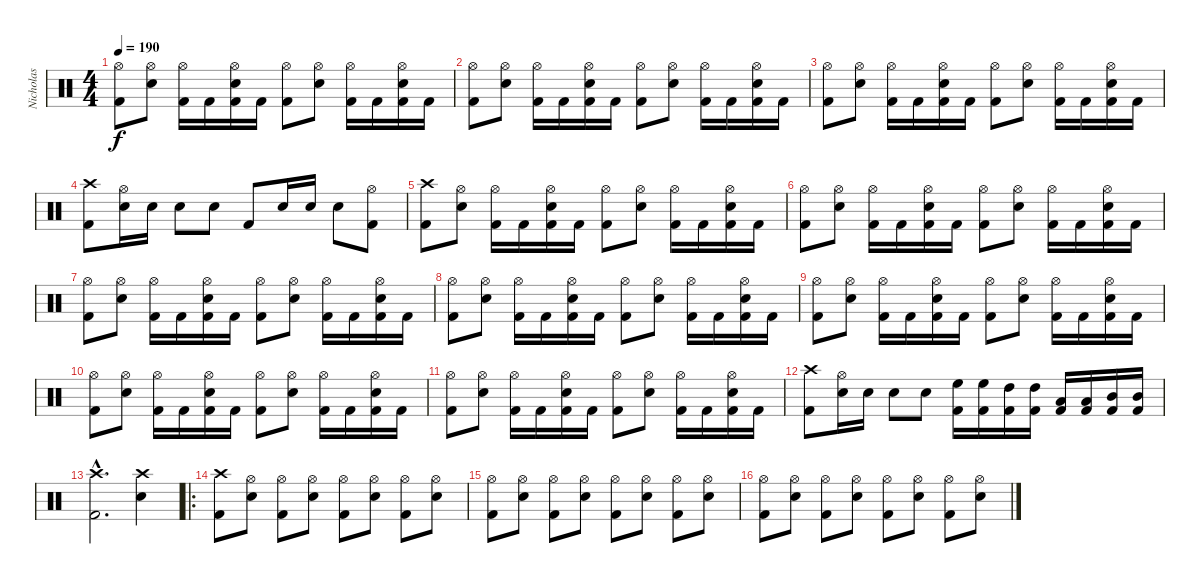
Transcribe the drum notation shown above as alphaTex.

\track ("Nicholas" "Nicholas") {instrument percussion}
\staff {score}
\articulation defaults
\ts (4 4)
\tempo 190
\clef neutral
\ks c
("Kick (hit) 2" "Hi-Hat (open)").8{dy f} ("Snare (hit) 2" "Hi-Hat (open)").8 ("Kick (hit) 2" "Hi-Hat (open)").16 "Kick (hit) 2".16 ("Kick (hit) 2" "Snare (hit) 2" "Hi-Hat (open)").16 "Kick (hit) 2".16 ("Kick (hit) 2" "Hi-Hat (open)").8 ("Snare (hit) 2" "Hi-Hat (open)").8 ("Kick (hit) 2" "Hi-Hat (open)").16 "Kick (hit) 2".16 ("Kick (hit) 2" "Snare (hit) 2" "Hi-Hat (open)").16 "Kick (hit) 2".16 |
("Kick (hit) 2" "Hi-Hat (open)").8 ("Snare (hit) 2" "Hi-Hat (open)").8 ("Kick (hit) 2" "Hi-Hat (open)").16 "Kick (hit) 2".16 ("Kick (hit) 2" "Snare (hit) 2" "Hi-Hat (open)").16 "Kick (hit) 2".16 ("Kick (hit) 2" "Hi-Hat (open)").8 ("Snare (hit) 2" "Hi-Hat (open)").8 ("Kick (hit) 2" "Hi-Hat (open)").16 "Kick (hit) 2".16 ("Kick (hit) 2" "Snare (hit) 2" "Hi-Hat (open)").16 "Kick (hit) 2".16 |
("Kick (hit) 2" "Hi-Hat (open)").8 ("Snare (hit) 2" "Hi-Hat (open)").8 ("Kick (hit) 2" "Hi-Hat (open)").16 "Kick (hit) 2".16 ("Kick (hit) 2" "Snare (hit) 2" "Hi-Hat (open)").16 "Kick (hit) 2".16 ("Kick (hit) 2" "Hi-Hat (open)").8 ("Snare (hit) 2" "Hi-Hat (open)").8 ("Kick (hit) 2" "Hi-Hat (open)").16 "Kick (hit) 2".16 ("Kick (hit) 2" "Snare (hit) 2" "Hi-Hat (open)").16 "Kick (hit) 2".16 |
("Kick (hit) 2" "Crash high (hit)").8 ("Snare (hit) 2" "Hi-Hat (open)").16 "Snare (hit) 2".16 "Snare (hit) 2".8 "Snare (hit) 2".8 "Kick (hit) 2".8 "Snare (hit) 2".16 "Snare (hit) 2".16 "Snare (hit) 2".8 ("Kick (hit) 2" "Hi-Hat (open)").8 |
("Kick (hit) 2" "Crash high (hit)").8 ("Snare (hit) 2" "Hi-Hat (open)").8 ("Kick (hit) 2" "Hi-Hat (open)").16 "Kick (hit) 2".16 ("Kick (hit) 2" "Snare (hit) 2" "Hi-Hat (open)").16 "Kick (hit) 2".16 ("Kick (hit) 2" "Hi-Hat (open)").8 ("Snare (hit) 2" "Hi-Hat (open)").8 ("Kick (hit) 2" "Hi-Hat (open)").16 "Kick (hit) 2".16 ("Kick (hit) 2" "Snare (hit) 2" "Hi-Hat (open)").16 "Kick (hit) 2".16 |
("Kick (hit) 2" "Hi-Hat (open)").8 ("Snare (hit) 2" "Hi-Hat (open)").8 ("Kick (hit) 2" "Hi-Hat (open)").16 "Kick (hit) 2".16 ("Kick (hit) 2" "Snare (hit) 2" "Hi-Hat (open)").16 "Kick (hit) 2".16 ("Kick (hit) 2" "Hi-Hat (open)").8 ("Snare (hit) 2" "Hi-Hat (open)").8 ("Kick (hit) 2" "Hi-Hat (open)").16 "Kick (hit) 2".16 ("Kick (hit) 2" "Snare (hit) 2" "Hi-Hat (open)").16 "Kick (hit) 2".16 |
("Kick (hit) 2" "Hi-Hat (open)").8 ("Snare (hit) 2" "Hi-Hat (open)").8 ("Kick (hit) 2" "Hi-Hat (open)").16 "Kick (hit) 2".16 ("Kick (hit) 2" "Snare (hit) 2" "Hi-Hat (open)").16 "Kick (hit) 2".16 ("Kick (hit) 2" "Hi-Hat (open)").8 ("Snare (hit) 2" "Hi-Hat (open)").8 ("Kick (hit) 2" "Hi-Hat (open)").16 "Kick (hit) 2".16 ("Kick (hit) 2" "Snare (hit) 2" "Hi-Hat (open)").16 "Kick (hit) 2".16 |
("Kick (hit) 2" "Hi-Hat (open)").8 ("Snare (hit) 2" "Hi-Hat (open)").8 ("Kick (hit) 2" "Hi-Hat (open)").16 "Kick (hit) 2".16 ("Kick (hit) 2" "Snare (hit) 2" "Hi-Hat (open)").16 "Kick (hit) 2".16 ("Kick (hit) 2" "Hi-Hat (open)").8 ("Snare (hit) 2" "Hi-Hat (open)").8 ("Kick (hit) 2" "Hi-Hat (open)").16 "Kick (hit) 2".16 ("Kick (hit) 2" "Snare (hit) 2" "Hi-Hat (open)").16 "Kick (hit) 2".16 |
("Kick (hit) 2" "Hi-Hat (open)").8 ("Snare (hit) 2" "Hi-Hat (open)").8 ("Kick (hit) 2" "Hi-Hat (open)").16 "Kick (hit) 2".16 ("Kick (hit) 2" "Snare (hit) 2" "Hi-Hat (open)").16 "Kick (hit) 2".16 ("Kick (hit) 2" "Hi-Hat (open)").8 ("Snare (hit) 2" "Hi-Hat (open)").8 ("Kick (hit) 2" "Hi-Hat (open)").16 "Kick (hit) 2".16 ("Kick (hit) 2" "Snare (hit) 2" "Hi-Hat (open)").16 "Kick (hit) 2".16 |
("Kick (hit) 2" "Hi-Hat (open)").8 ("Snare (hit) 2" "Hi-Hat (open)").8 ("Kick (hit) 2" "Hi-Hat (open)").16 "Kick (hit) 2".16 ("Kick (hit) 2" "Snare (hit) 2" "Hi-Hat (open)").16 "Kick (hit) 2".16 ("Kick (hit) 2" "Hi-Hat (open)").8 ("Snare (hit) 2" "Hi-Hat (open)").8 ("Kick (hit) 2" "Hi-Hat (open)").16 "Kick (hit) 2".16 ("Kick (hit) 2" "Snare (hit) 2" "Hi-Hat (open)").16 "Kick (hit) 2".16 |
("Kick (hit) 2" "Hi-Hat (open)").8 ("Snare (hit) 2" "Hi-Hat (open)").8 ("Kick (hit) 2" "Hi-Hat (open)").16 "Kick (hit) 2".16 ("Kick (hit) 2" "Snare (hit) 2" "Hi-Hat (open)").16 "Kick (hit) 2".16 ("Kick (hit) 2" "Hi-Hat (open)").8 ("Snare (hit) 2" "Hi-Hat (open)").8 ("Kick (hit) 2" "Hi-Hat (open)").16 "Kick (hit) 2".16 ("Kick (hit) 2" "Snare (hit) 2" "Hi-Hat (open)").16 "Kick (hit) 2".16 |
("Kick (hit) 2" "Crash high (hit)").8 ("Snare (hit) 2" "Hi-Hat (open)").16 "Snare (hit) 2".16 "Snare (hit) 2".8 "Snare (hit) 2".8 ("Kick (hit) 2" "High Floor Tom (hit)").16 ("Kick (hit) 2" "High Floor Tom (hit)").16 ("Kick (hit) 2" "High Tom (hit)").16 ("Kick (hit) 2" "High Tom (hit)").16 ("Kick (hit) 2" "Low Tom (hit)").16 ("Kick (hit) 2" "Low Tom (hit)").16 ("Kick (hit) 2" "Mid Tom (hit)").16 ("Kick (hit) 2" "Mid Tom (hit)").16 |
("Kick (hit) 2"{hac} "Crash high (hit)"{hac}).2{d} ("Snare (hit) 2" "Crash high (hit)").4 |
\ro
("Kick (hit) 2" "Crash high (hit)").8 ("Snare (hit) 2" "Hi-Hat (open)").8 ("Kick (hit) 2" "Hi-Hat (open)").8 ("Snare (hit) 2" "Hi-Hat (open)").8 ("Kick (hit) 2" "Hi-Hat (open)").8 ("Snare (hit) 2" "Hi-Hat (open)").8 ("Kick (hit) 2" "Hi-Hat (open)").8 ("Snare (hit) 2" "Hi-Hat (open)").8 |
("Kick (hit) 2" "Hi-Hat (open)").8 ("Snare (hit) 2" "Hi-Hat (open)").8 ("Kick (hit) 2" "Hi-Hat (open)").8 ("Snare (hit) 2" "Hi-Hat (open)").8 ("Kick (hit) 2" "Hi-Hat (open)").8 ("Snare (hit) 2" "Hi-Hat (open)").8 ("Kick (hit) 2" "Hi-Hat (open)").8 ("Snare (hit) 2" "Hi-Hat (open)").8 |
("Kick (hit) 2" "Hi-Hat (open)").8 ("Snare (hit) 2" "Hi-Hat (open)").8 ("Kick (hit) 2" "Hi-Hat (open)").8 ("Snare (hit) 2" "Hi-Hat (open)").8 ("Kick (hit) 2" "Hi-Hat (open)").8 ("Snare (hit) 2" "Hi-Hat (open)").8 ("Kick (hit) 2" "Hi-Hat (open)").8 ("Snare (hit) 2" "Hi-Hat (open)").8
